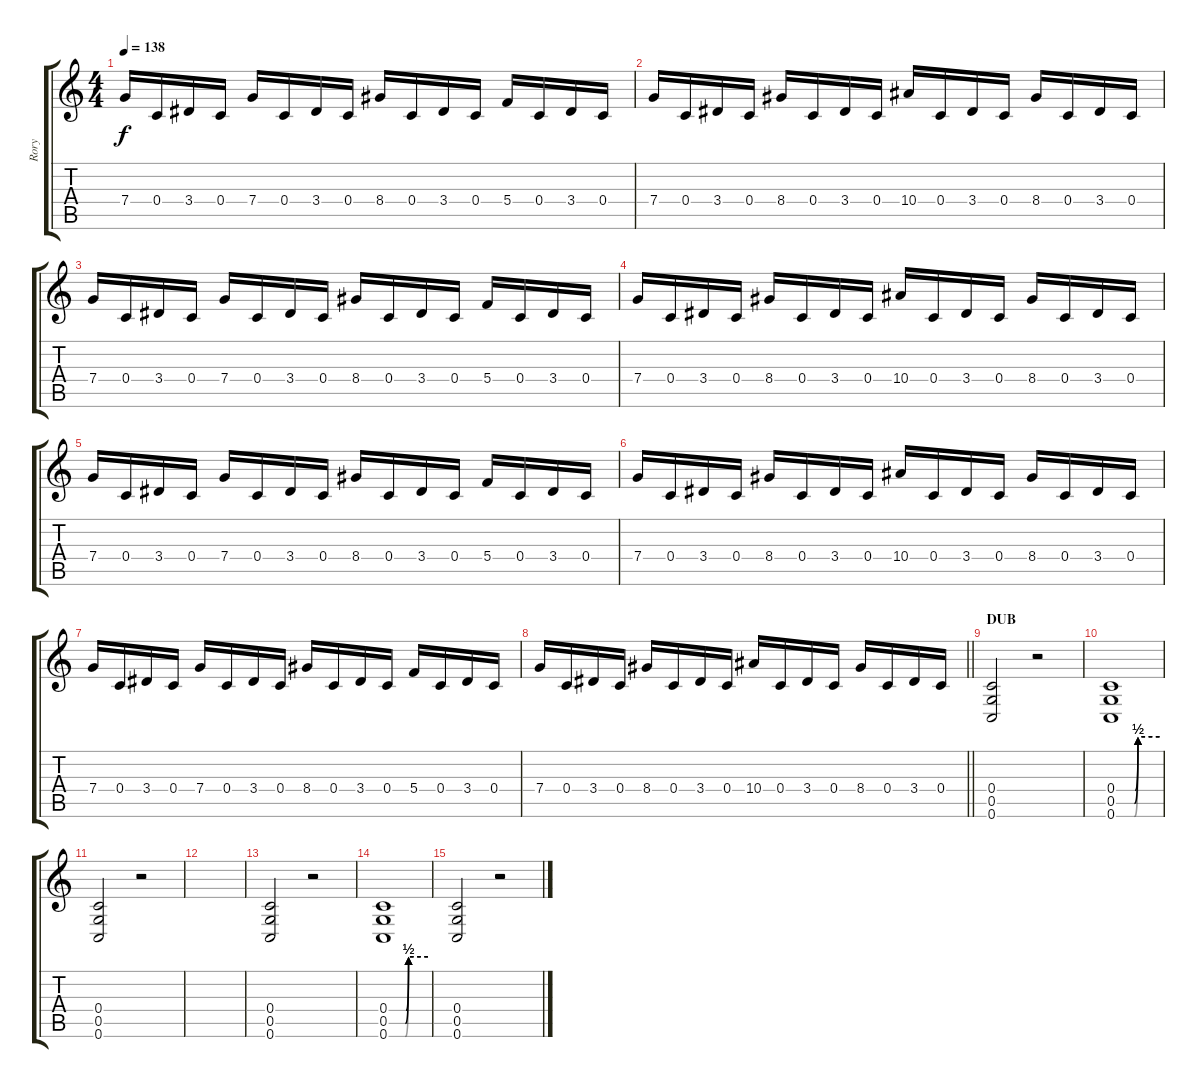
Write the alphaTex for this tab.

\track ("Rory" "Rory") {instrument distortionguitar}
\staff {score tabs}
\tuning (D4 A3 F3 C3 G2 C2) {hide}
\ts (4 4)
\tempo 138
\clef g2
\ks c
7.4.16{dy f} 0.4.16 3.4.16 0.4.16 7.4.16 0.4.16 3.4.16 0.4.16 8.4.16 0.4.16 3.4.16 0.4.16 5.4.16 0.4.16 3.4.16 0.4.16 |
7.4.16 0.4.16 3.4.16 0.4.16 8.4.16 0.4.16 3.4.16 0.4.16 10.4.16 0.4.16 3.4.16 0.4.16 8.4.16 0.4.16 3.4.16 0.4.16 |
7.4.16 0.4.16 3.4.16 0.4.16 7.4.16 0.4.16 3.4.16 0.4.16 8.4.16 0.4.16 3.4.16 0.4.16 5.4.16 0.4.16 3.4.16 0.4.16 |
7.4.16 0.4.16 3.4.16 0.4.16 8.4.16 0.4.16 3.4.16 0.4.16 10.4.16 0.4.16 3.4.16 0.4.16 8.4.16 0.4.16 3.4.16 0.4.16 |
7.4.16 0.4.16 3.4.16 0.4.16 7.4.16 0.4.16 3.4.16 0.4.16 8.4.16 0.4.16 3.4.16 0.4.16 5.4.16 0.4.16 3.4.16 0.4.16 |
7.4.16 0.4.16 3.4.16 0.4.16 8.4.16 0.4.16 3.4.16 0.4.16 10.4.16 0.4.16 3.4.16 0.4.16 8.4.16 0.4.16 3.4.16 0.4.16 |
7.4.16 0.4.16 3.4.16 0.4.16 7.4.16 0.4.16 3.4.16 0.4.16 8.4.16 0.4.16 3.4.16 0.4.16 5.4.16 0.4.16 3.4.16 0.4.16 |
\barLineRight lightlight
7.4.16 0.4.16 3.4.16 0.4.16 8.4.16 0.4.16 3.4.16 0.4.16 10.4.16 0.4.16 3.4.16 0.4.16 8.4.16 0.4.16 3.4.16 0.4.16 |
\section ("" "DUB")
(0.4 0.5 0.6).2{volume 16} r.2 |
(0.4{be (custom 0 0 15 0 26 0 30 2 60 2)} 0.5{be (custom 0 0 15 0 25 0 30 2 60 2)} 0.6{be (custom 0 0 15 0 25 0 30 2 60 2)}).1 |
(0.4 0.5 0.6).2 r.2 |
|
(0.4 0.5 0.6).2{volume 16} r.2 |
(0.4{be (custom 0 0 15 0 26 0 30 2 60 2)} 0.5{be (custom 0 0 15 0 25 0 30 2 60 2)} 0.6{be (custom 0 0 15 0 25 0 30 2 60 2)}).1 |
(0.4 0.5 0.6).2 r.2
